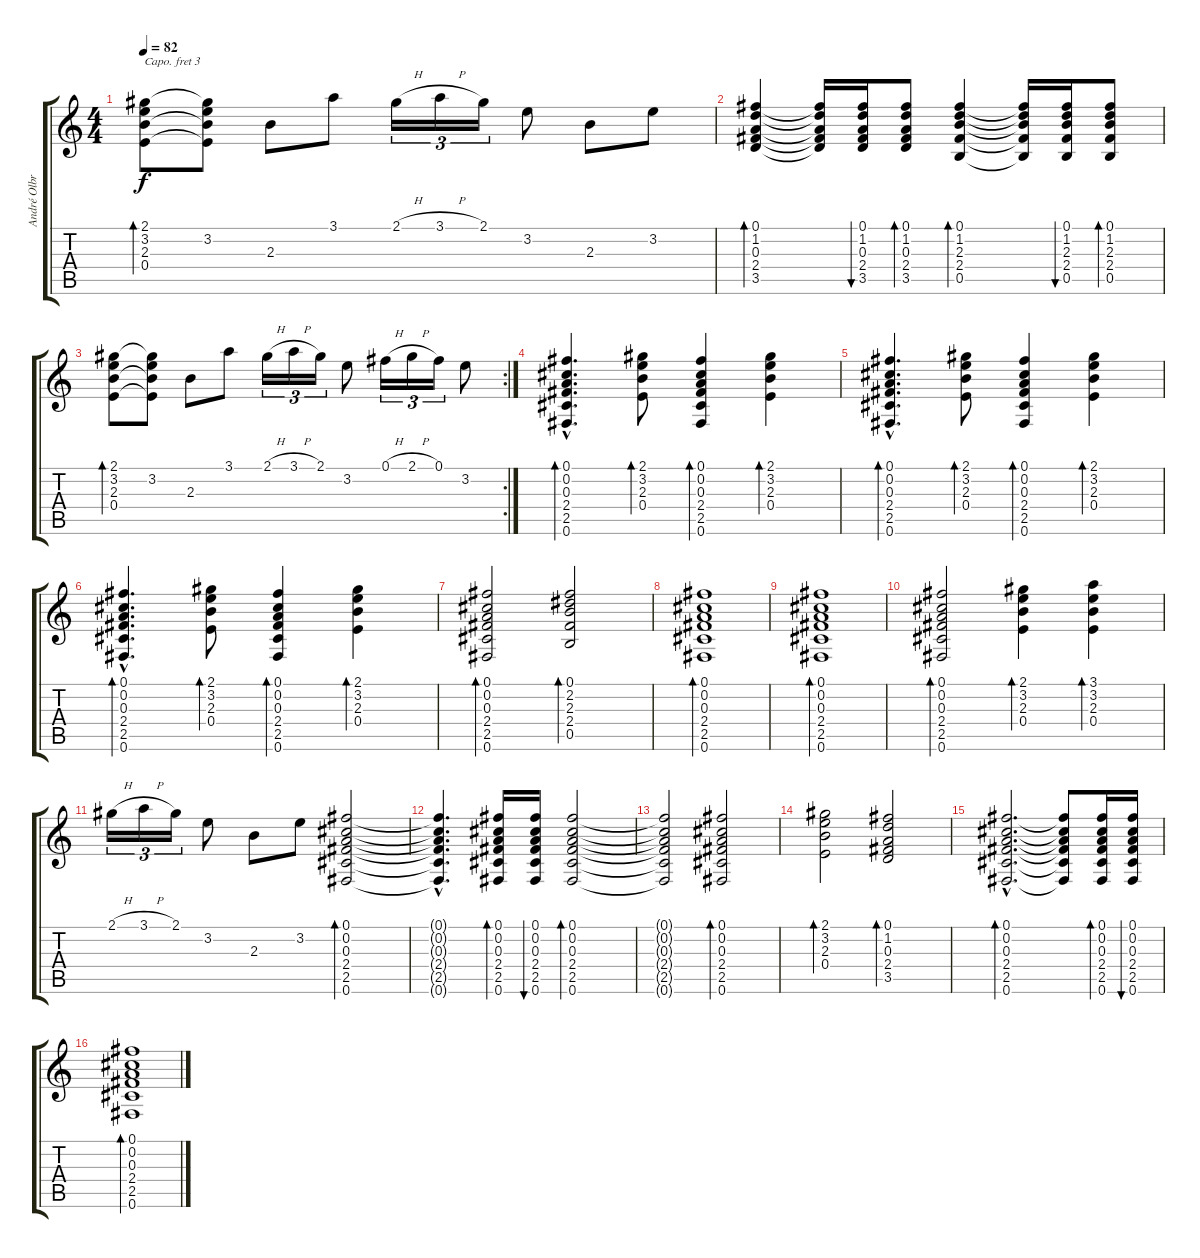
\track ("André Olbrich" "André Olbr") {instrument acousticguitarsteel}
\staff {score tabs}
\capo 3
\tuning (Eb4 Bb3 Gb3 Db3 Ab2 Eb2) {hide}
\ts (4 4)
\tempo 82
\clef g2
\ks c
(2.1 3.2 2.3 0.4).8{bd 120 dy f} (2.1{t} 3.2 2.3{t} 0.4{t}).8 2.3.8 3.1.8 2.1{h}.16{tu (3 2)} 3.1{h}.16{tu (3 2)} 2.1.16{tu (3 2)} 3.2.8 2.3.8 3.2.8 |
(0.1 1.2 0.3 2.4 3.5).4{bd 120} (0.1{t} 1.2{t} 0.3{t} 2.4{t} 3.5{t}).16 (0.1 1.2 0.3 2.4 3.5).16{bu 60} (0.1 1.2 0.3 2.4 3.5).8{bd 120} (0.1 1.2 2.3 2.4 0.5).4{bd 120} (0.1{t} 1.2{t} 2.3{t} 2.4{t} 0.5{t}).16 (0.1 1.2 2.3 2.4 0.5).16{bu 60} (0.1 1.2 2.3 2.4 0.5).8{bd 120} |
\rc 2
(2.1 3.2 2.3 0.4).8{bd 120} (2.1{t} 3.2 2.3{t} 0.4{t}).8 2.3.8 3.1.8 2.1{h}.16{tu (3 2)} 3.1{h}.16{tu (3 2)} 2.1.16{tu (3 2)} 3.2.8 0.1{h}.16{tu (3 2)} 2.1{h}.16{tu (3 2)} 0.1.16{tu (3 2)} 3.2.8 |
(0.1{hac} 0.2{hac} 0.3{hac} 2.4{hac} 2.5{hac} 0.6{hac}).4{d bd 120} (2.1 3.2 2.3 0.4).8{bd 120} (0.1 0.2 0.3 2.4 2.5 0.6).4{bd 120} (2.1 3.2 2.3 0.4).4{bd 120} |
(0.1{hac} 0.2{hac} 0.3{hac} 2.4{hac} 2.5{hac} 0.6{hac}).4{d bd 120} (2.1 3.2 2.3 0.4).8{bd 120} (0.1 0.2 0.3 2.4 2.5 0.6).4{bd 120} (2.1 3.2 2.3 0.4).4{bd 120} |
(0.1{hac} 0.2{hac} 0.3{hac} 2.4{hac} 2.5{hac} 0.6{hac}).4{d bd 120} (2.1 3.2 2.3 0.4).8{bd 120} (0.1 0.2 0.3 2.4 2.5 0.6).4{bd 120} (2.1 3.2 2.3 0.4).4{bd 120} |
(0.1 0.2 0.3 2.4 2.5 0.6).2{bd 120} (0.1 2.2 2.3 2.4 0.5).2{bd 120} |
(0.1 0.2 0.3 2.4 2.5 0.6).1{bd 120} |
(0.1 0.2 0.3 2.4 2.5 0.6).1{bd 120} |
(0.1 0.2 0.3 2.4 2.5 0.6).2{bd 120} (2.1 3.2 2.3 0.4).4{bd 120} (3.1 3.2 2.3 0.4).4{bd 120} |
2.1{h}.16{tu (3 2)} 3.1{h}.16{tu (3 2)} 2.1.16{tu (3 2)} 3.2.8 2.3.8 3.2.8 (0.1 0.2 0.3 2.4 2.5 0.6).2{bd 120} |
(0.1{hac t} 0.2{hac t} 0.3{hac t} 2.4{hac t} 2.5{hac t} 0.6{hac t}).4{d} (0.1 0.2 0.3 2.4 2.5 0.6).16{bd 60} (0.1 0.2 0.3 2.4 2.5 0.6).16{bu 60} (0.1 0.2 0.3 2.4 2.5 0.6).2{bd 120} |
(0.1{t} 0.2{t} 0.3{t} 2.4{t} 2.5{t} 0.6{t}).2 (0.1 0.2 0.3 2.4 2.5 0.6).2{bd 120} |
(2.1 3.2 2.3 0.4).2{bd 120} (0.1 1.2 0.3 2.4 3.5).2{bd 120} |
(0.1{hac} 0.2{hac} 0.3{hac} 2.4{hac} 2.5{hac} 0.6{hac}).2{d bd 120} (0.1{t} 0.2{t} 0.3{t} 2.4{t} 2.5{t} 0.6{t}).8 (0.1 0.2 0.3 2.4 2.5 0.6).16{bd 60} (0.1 0.2 0.3 2.4 2.5 0.6).16{bu 60} |
(0.1 0.2 0.3 2.4 2.5 0.6).1{bd 120}
